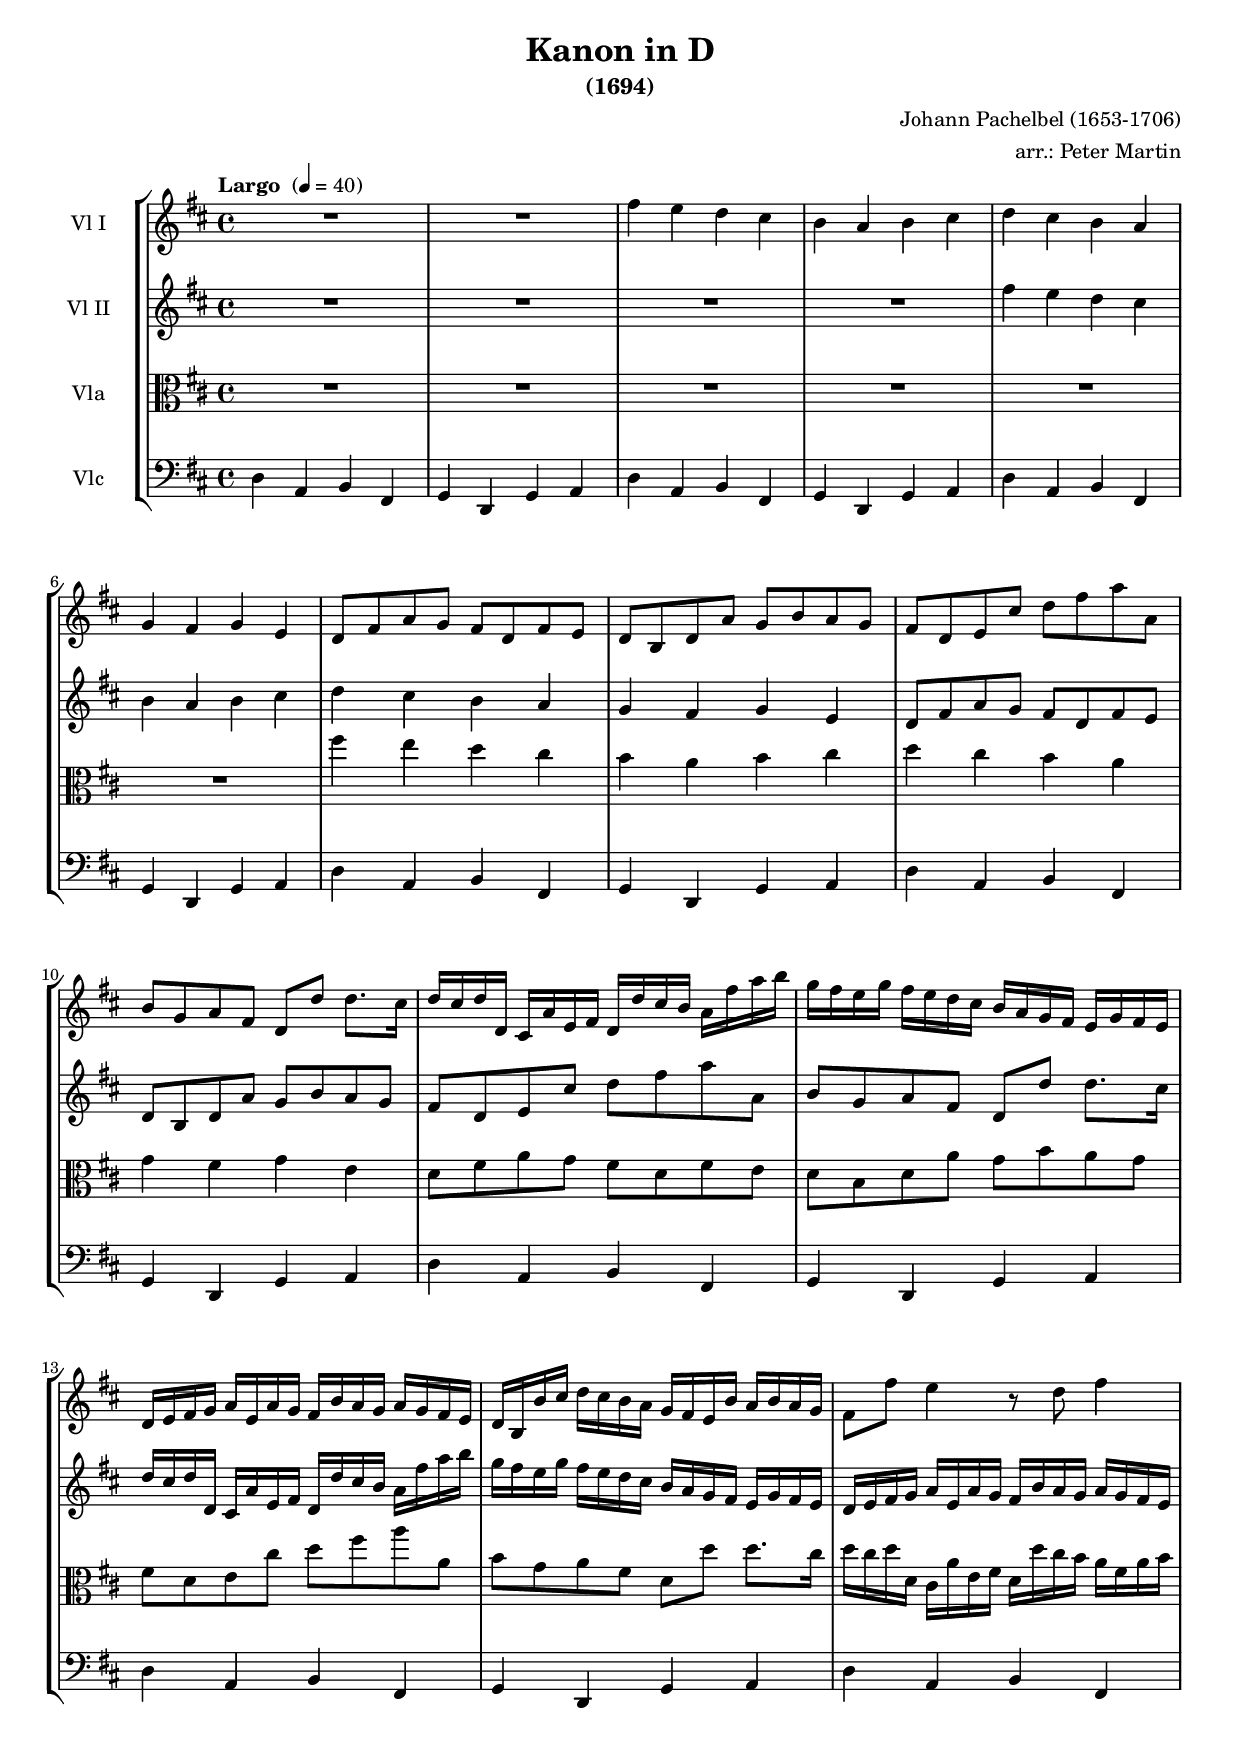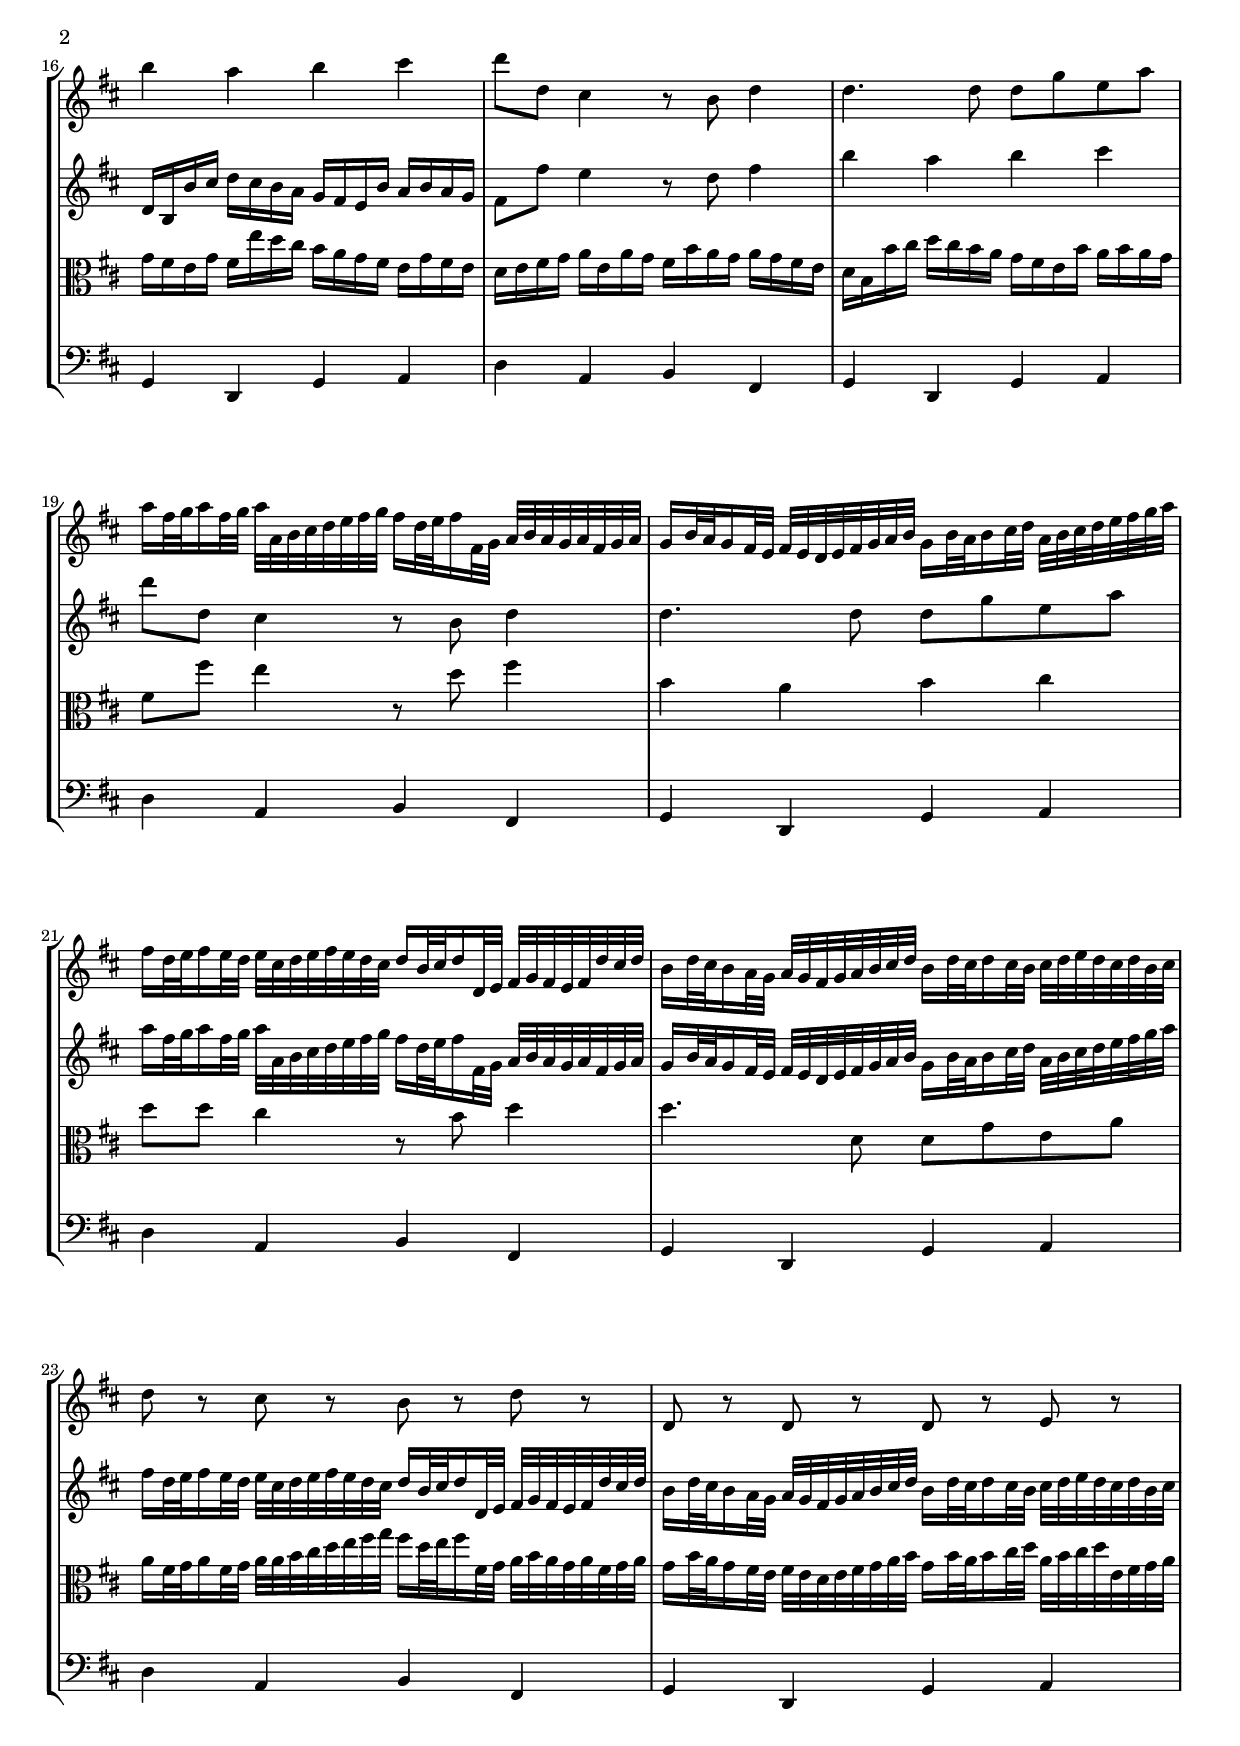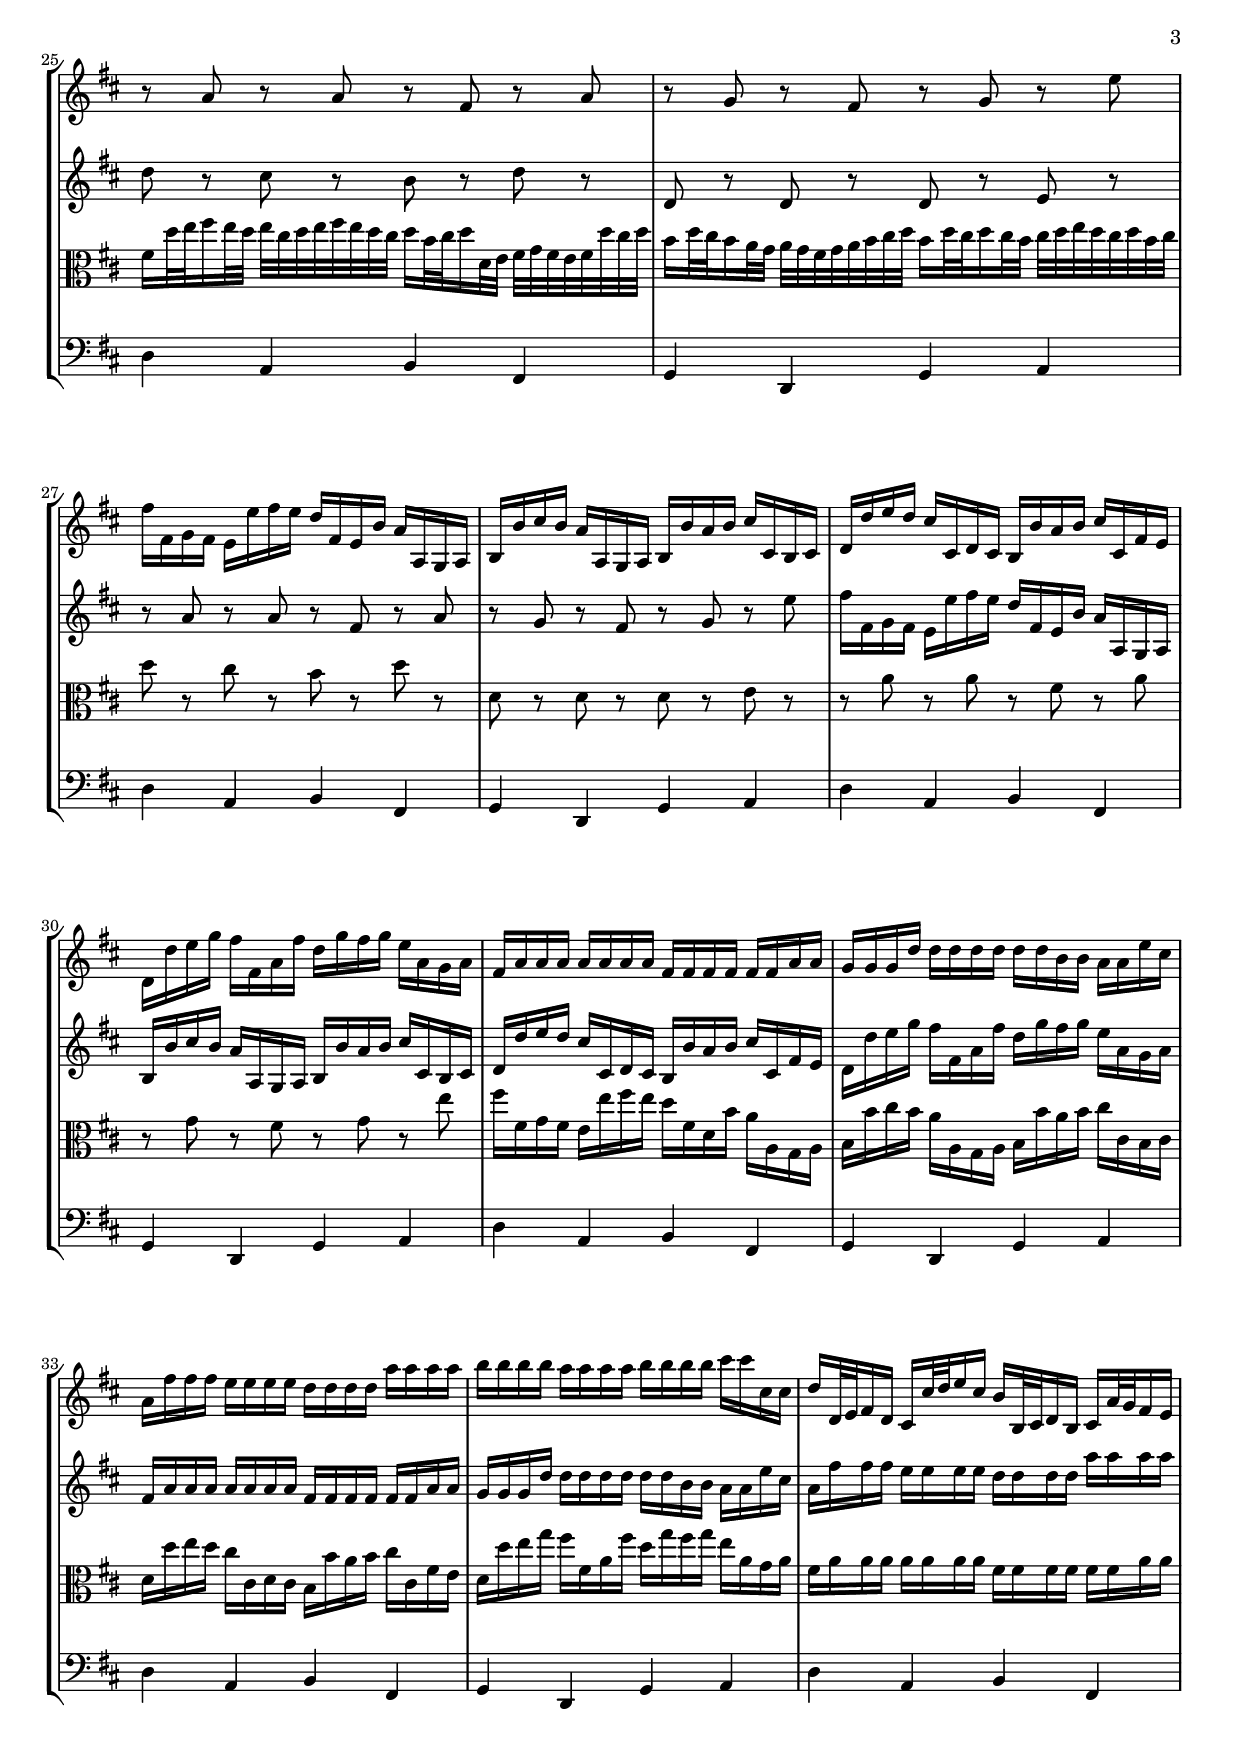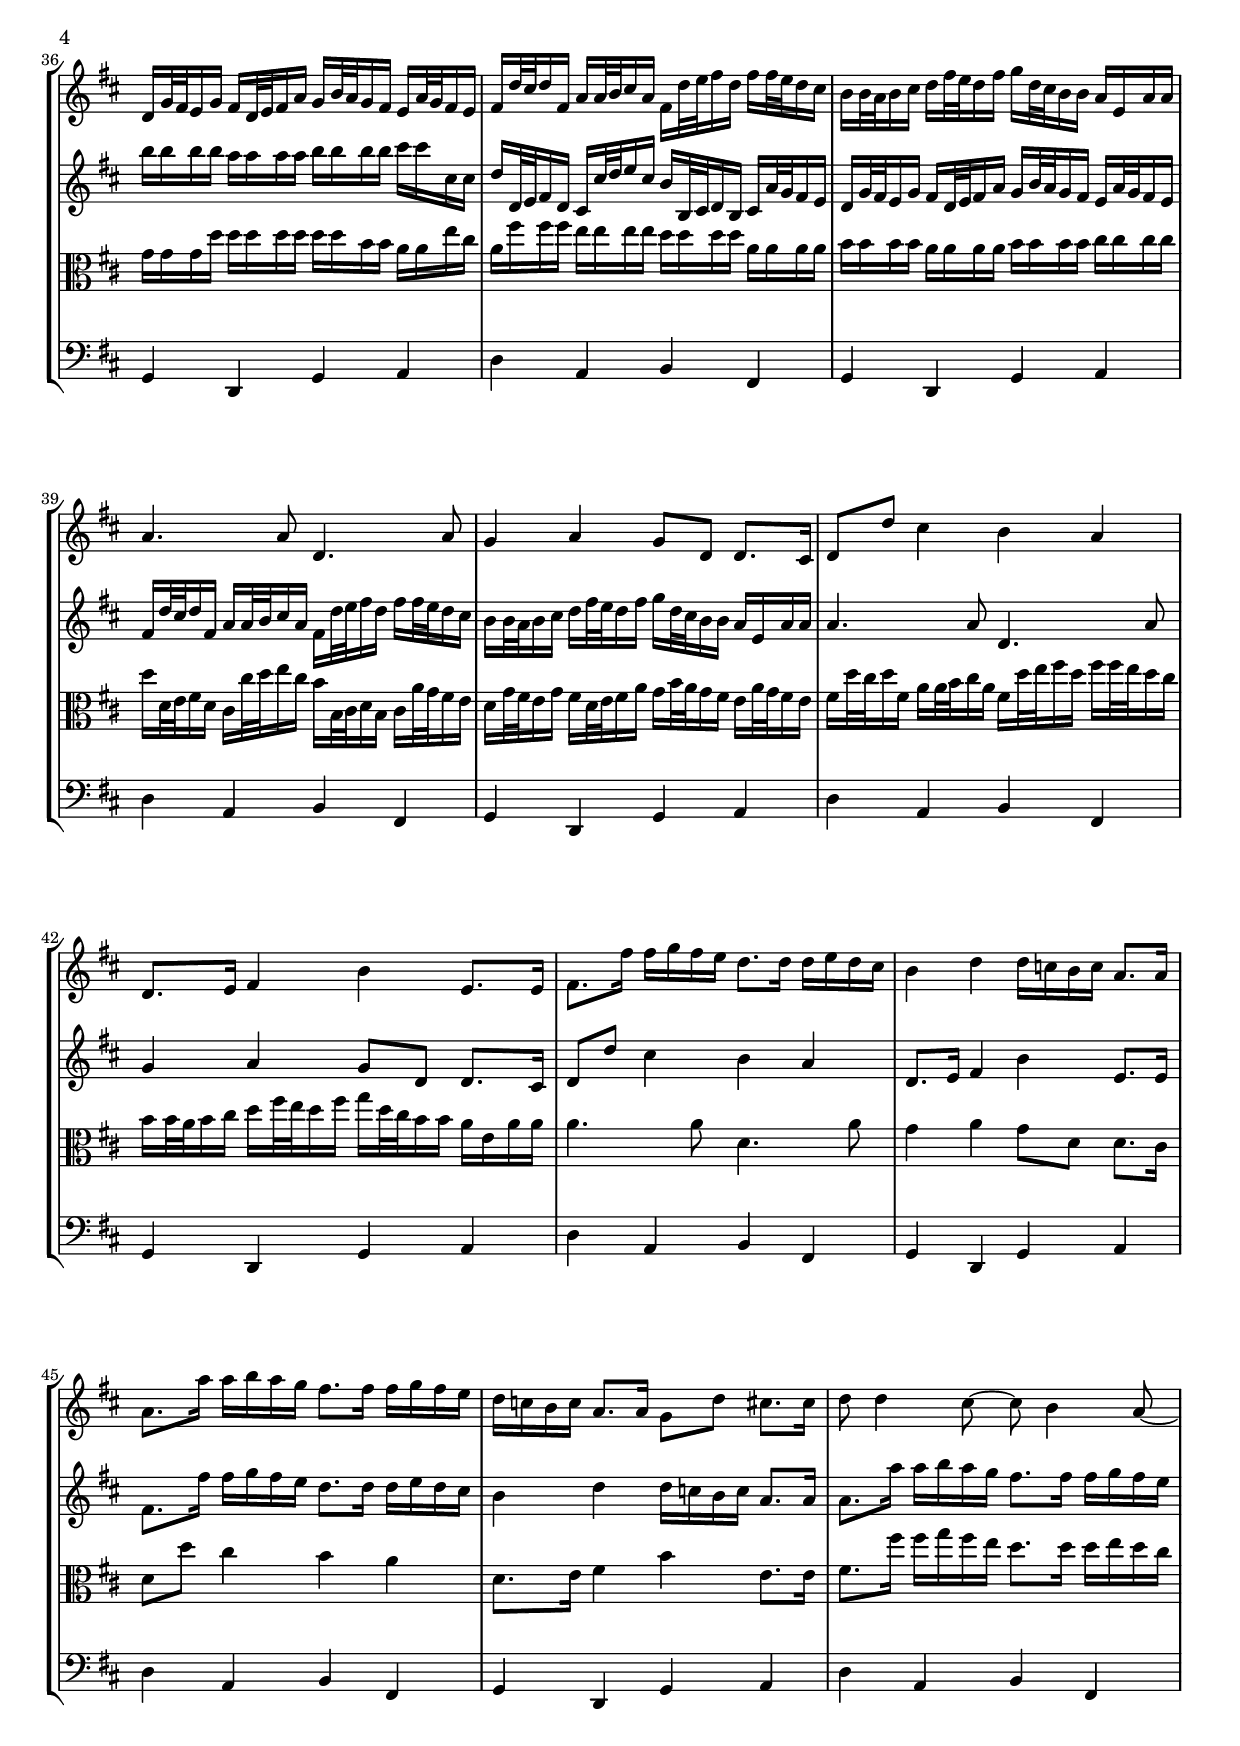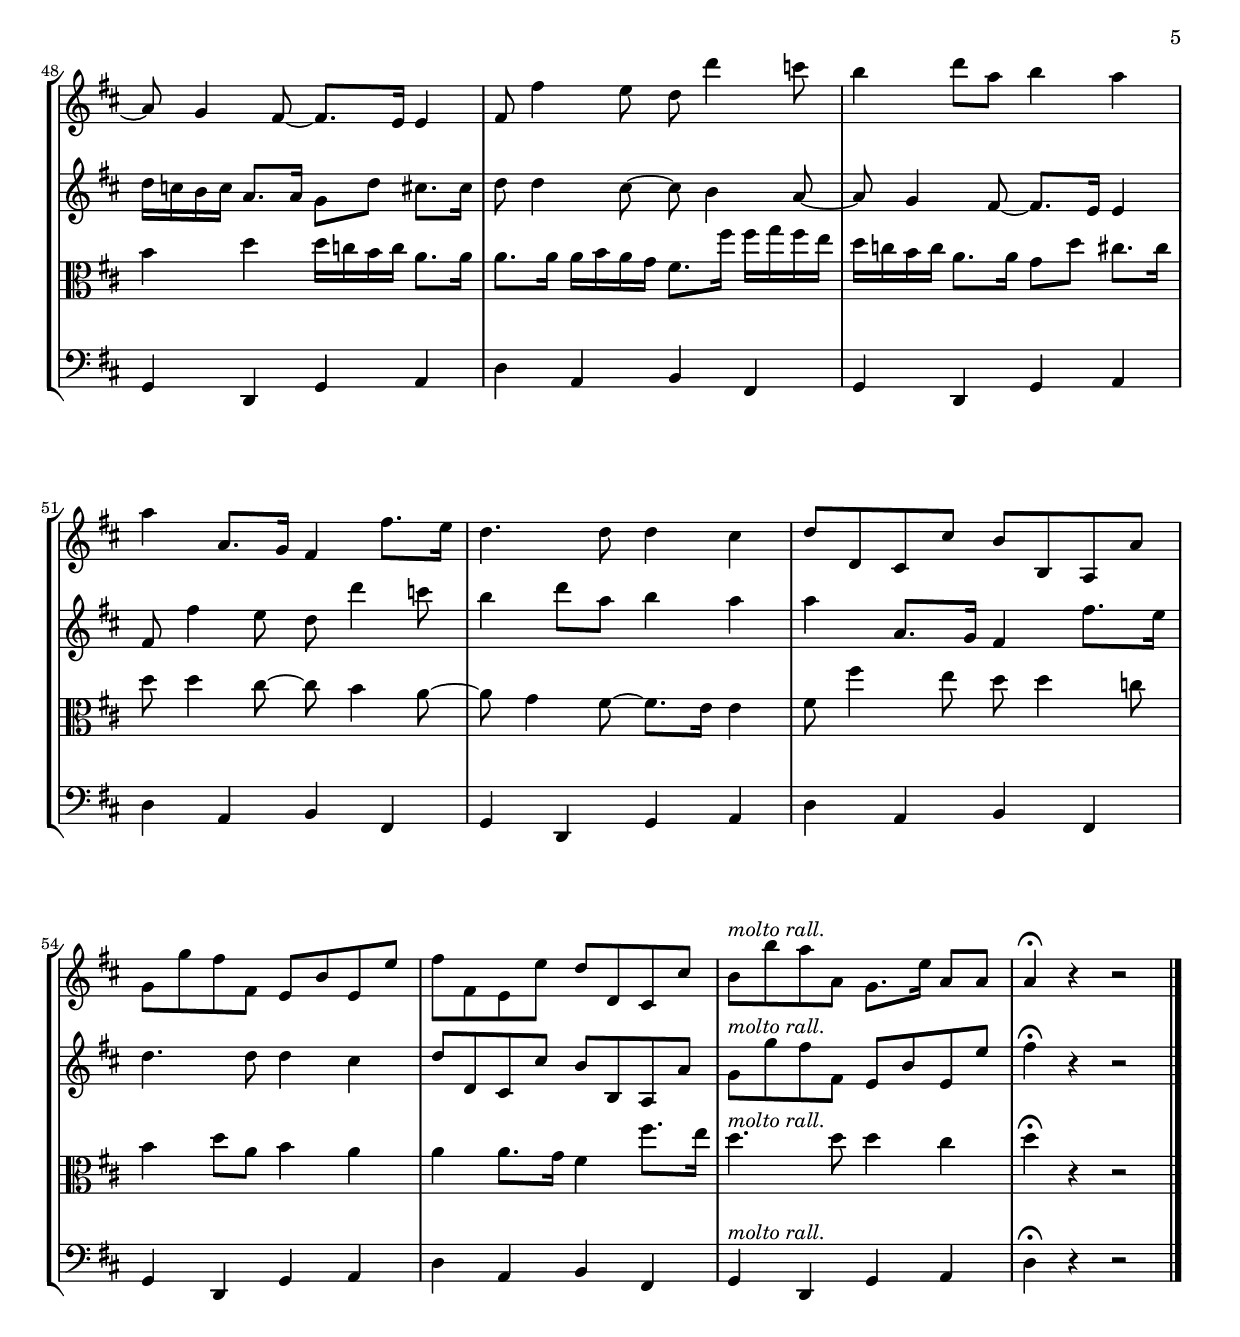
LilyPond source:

\version "2.14.2"
\include "deutsch.ly"

#(set-global-staff-size 17.75)

\header {
  title = "Kanon in D"
  subtitle = "(1694)"
  composer = "Johann Pachelbel (1653-1706)"
  arranger = "arr.: Peter Martin"
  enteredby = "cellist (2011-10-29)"
}

voiceconsts = {
 \key d \major
 \time 4/4
% \numericTimeSignature
 \compressFullBarRests
 \tempo "Largo " 4=40
}

%minstr = "harpsichord"
mihi = "clarinet"
%minstr = "accordion"
milo = "bassoon"

moral = \markup \italic "molto rall."

va = \relative c'' {
  \voiceconsts
  \clef "treble"

  R1*2
  fis4 e d cis
  h a h cis
  d cis h a
  g fis g e

  d8 fis a g fis d fis e
  d h d a' g h a g
  fis d e cis' d fis a a,
  h g a fis d d' d8. cis16

  d cis d d, cis a' e fis d d' cis h a fis' a h
  g fis e g fis e d cis h a g fis e g fis e

  d e fis g a e a g fis h a g a g fis e
  d h h' cis d cis h a g fis e h' a h a g
  fis8 fis' e4 r8 d fis4

  h a h cis
  d8 d, cis4 r8 h d4
  d4. d8 d g e a

  a16 fis32 g a16 fis32 g a a, h cis d e fis g fis16 d32 e fis16 fis,32 g a h a g a fis g a
  g16 h32 a g16 fis32 e fis e d e fis g a h g16 h32 a h16 cis32 d a h cis d e fis g a

  fis16 d32 e fis16 e32 d e cis d e fis e d cis d16 h32 cis d16 d,32 e fis g fis e fis d' cis d
  h16 d32 cis h16 a32 g a g fis g a h cis d h16 d32 cis d16 cis32 h cis d e d cis d h cis

  d8 r cis r h r d r
  d, r d r d r e r
  r a r a r fis r a
  r g r fis r g r e'

  fis16 fis, g fis e e' fis e d fis, e h' a a, g a
  h h' cis h a a, g a h h' a h cis cis, h cis

  d d' e d cis cis, d cis h h' a h cis cis, fis e
  d d' e g fis fis, a fis' d g fis g e a, g a

  fis a a a a a a a fis fis fis fis fis fis a a
  g g g d' d d d d d d h h a a e' cis

  a fis' fis fis e e e e d d d d a' a a a
  h h h h a a a a h h h h cis cis cis, cis

  d d,32 e fis16 d cis cis'32 d e16 cis h h,32 cis d16 h cis a'32 g fis16 e
  d g32 fis e16 g fis d32 e fis16 a g h32 a g16 fis e a32 g fis16 e

  fis d'32 cis d16 fis, a a32 h cis16 a fis d'32 e fis16 d fis fis32 e d16 cis
  h h32 a h16 cis d fis32 e d16 fis g d32 cis h16 h a e a a
  a4. a8 d,4. a'8

  g4 a g8 d d8. cis16
  d8 d' cis4 h a
  d,8. e16 fis4 h e,8. e16
  fis8. fis'16 fis g fis e d8. d16 d e d cis

  h4 d d16 c h c a8. a16
  a8. a'16 a h a g fis8. fis16 fis g fis e
  d c h c a8. a16 g8 d' cis8. cis16
  d8 d4 cis8~ cis h4 a8~

  a g4 fis8~ fis8. e16 e4
  fis8 fis'4 e8 d d'4 c8
  h4 d8 a h4 a
  a a,8. g16 fis4 fis'8. e16

  d4. d8 d4 cis
  d8 d, cis cis' h h, a a'
  g g' fis fis, e h' e, e'

  fis fis, e e' d d, cis cis'
  h^\moral h' a a, g8. e'16 a,8 a
  a4\fermata r r2 \bar "|."
}

vb = \relative c'' {
  \voiceconsts
  \clef "treble"

  R1*4
  fis4 e d cis
  h a h cis
  d cis h a
  g fis g e

  d8 fis a g fis d fis e
  d h d a' g h a g
  fis d e cis' d fis a a,
  h g a fis d d' d8. cis16

  d cis d d, cis a' e fis d d' cis h a fis' a h
  g fis e g fis e d cis h a g fis e g fis e

  d e fis g a e a g fis h a g a g fis e
  d h h' cis d cis h a g fis e h' a h a g
  fis8 fis' e4 r8 d fis4

  h a h cis
  d8 d, cis4 r8 h d4
  d4. d8 d g e a

  a16 fis32 g a16 fis32 g a a, h cis d e fis g fis16 d32 e fis16 fis,32 g a h a g a fis g a
  g16 h32 a g16 fis32 e fis e d e fis g a h g16 h32 a h16 cis32 d a h cis d e fis g a

  fis16 d32 e fis16 e32 d e cis d e fis e d cis d16 h32 cis d16 d,32 e fis g fis e fis d' cis d
  h16 d32 cis h16 a32 g a g fis g a h cis d h16 d32 cis d16 cis32 h cis d e d cis d h cis

  d8 r cis r h r d r
  d, r d r d r e r
  r a r a r fis r a
  r g r fis r g r e'

  fis16 fis, g fis e e' fis e d fis, e h' a a, g a
  h h' cis h a a, g a h h' a h cis cis, h cis

  d d' e d cis cis, d cis h h' a h cis cis, fis e
  d d' e g fis fis, a fis' d g fis g e a, g a

  fis a a a a a a a fis fis fis fis fis fis a a
  g g g d' d d d d d d h h a a e' cis

  a fis' fis fis e e e e d d d d a' a a a
  h h h h a a a a h h h h cis cis cis, cis

  d d,32 e fis16 d cis cis'32 d e16 cis h h,32 cis d16 h cis a'32 g fis16 e
  d g32 fis e16 g fis d32 e fis16 a g h32 a g16 fis e a32 g fis16 e

  fis d'32 cis d16 fis, a a32 h cis16 a fis d'32 e fis16 d fis fis32 e d16 cis
  h h32 a h16 cis d fis32 e d16 fis g d32 cis h16 h a e a a
  a4. a8 d,4. a'8

  g4 a g8 d d8. cis16
  d8 d' cis4 h a
  d,8. e16 fis4 h e,8. e16
  fis8. fis'16 fis g fis e d8. d16 d e d cis

  h4 d d16 c h c a8. a16
  a8. a'16 a h a g fis8. fis16 fis g fis e
  d c h c a8. a16 g8 d' cis8. cis16
  d8 d4 cis8~ cis h4 a8~

  a g4 fis8~ fis8. e16 e4
  fis8 fis'4 e8 d d'4 c8
  h4 d8 a h4 a
  a a,8. g16 fis4 fis'8. e16

  d4. d8 d4 cis
  d8 d, cis cis' h h, a a'
  g^\moral g' fis fis, e h' e, e'
  fis4\fermata r r2 \bar "|."
}

vc = \relative c'' {
  \voiceconsts
  \clef "alto"

  R1*6
  fis4 e d cis
  h a h cis
  d cis h a
  g fis g e

  d8 fis a g fis d fis e
  d h d a' g h a g
  fis d e cis' d fis a a,
  h g a fis d d' d8. cis16

  d cis d d, cis a' e fis d d' cis h a fis a h
  g fis e g fis e' d cis h a g fis e g fis e

  d e fis g a e a g fis h a g a g fis e
  d h h' cis d cis h a g fis e h' a h a g
  fis8 fis' e4 r8 d fis4

  h, a h cis
  d8 d cis4 r8 h d4
  d4. d,8 d g e a

  a16 fis32 g a16 fis32 g a a h cis d e fis g fis16 d32 e fis16 fis,32 g a h a g a fis g a
  g16 h32 a g16 fis32 e fis e d e fis g a h g16 h32 a h16 cis32 d a h cis d e, fis g a

  fis16 d'32 e fis16 e32 d e cis d e fis e d cis d16 h32 cis d16 d,32 e fis g fis e fis d' cis d
  h16 d32 cis h16 a32 g a g fis g a h cis d h16 d32 cis d16 cis32 h cis d e d cis d h cis

  d8 r cis r h r d r
  d, r d r d r e r
  r a r a r fis r a
  r g r fis r g r e'

  fis16 fis, g fis e e' fis e d fis, d h' a a, g a
  h h' cis h a a, g a h h' a h cis cis, h cis

  d d' e d cis cis, d cis h h' a h cis cis, fis e
  d d' e g fis fis, a fis' d g fis g e a, g a

  fis a a a a a a a fis fis fis fis fis fis a a
  g g g d' d d d d d d h h a a e' cis

  a fis' fis fis e e e e d d d d a a a a
  h h h h a a a a h h h h cis cis cis cis

  d d,32 e fis16 d cis cis'32 d e16 cis h h,32 cis d16 h cis a'32 g fis16 e
  d g32 fis e16 g fis d32 e fis16 a g h32 a g16 fis e a32 g fis16 e

  fis d'32 cis d16 fis, a a32 h cis16 a fis d'32 e fis16 d fis fis32 e d16 cis
  h h32 a h16 cis d fis32 e d16 fis g d32 cis h16 h a e a a
  a4. a8 d,4. a'8

  g4 a g8 d d8. cis16
  d8 d' cis4 h a
  d,8. e16 fis4 h e,8. e16
  fis8. fis'16 fis g fis e d8. d16 d e d cis

  h4 d d16 c h c a8. a16
  a8. a16 a h a g fis8. fis'16 fis g fis e
  d c h c a8. a16 g8 d' cis8. cis16
  d8 d4 cis8~ cis h4 a8~

  a g4 fis8~ fis8. e16 e4
  fis8 fis'4 e8 d d4 c8
  h4 d8 a h4 a

  a a8. g16 fis4 fis'8. e16
  d4.^\moral d8 d4 cis
  d\fermata r r2 \bar "|."
}

vd = \relative c {
  \voiceconsts
  \clef "bass"

  \repeat unfold 27 { d4 a h fis | g d g a }
  d4 a h fis
  g^\moral d g a
  d\fermata r r2 \bar "|." 
}


music = \new StaffGroup <<
      \new Staff {
	\set Staff.midiInstrument = \mihi
	\set Staff.instrumentName = #"Vl I"
	\transpose d d { \va }
      }

      \new Staff {
	\set Staff.midiInstrument = \mihi
	\set Staff.instrumentName = #"Vl II"
	\transpose d d { \vb }
      }

      \new Staff {
	\set Staff.midiInstrument = \mihi
	\set Staff.instrumentName = #"Vla"
	\transpose d d { \vc }
      }

      \new Staff {
	\set Staff.midiInstrument = \milo
	\set Staff.instrumentName = #"Vlc"
	\transpose d d { \vd }
      }
>>

\book {
  \score {
    \music
    \layout {}
  }

  \score {
    \unfoldRepeats \music

    \midi {
      \context {
        \Score
        tempoWholesPerMinute = #(ly:make-moment 114 4)
      }
    }
  }
}
